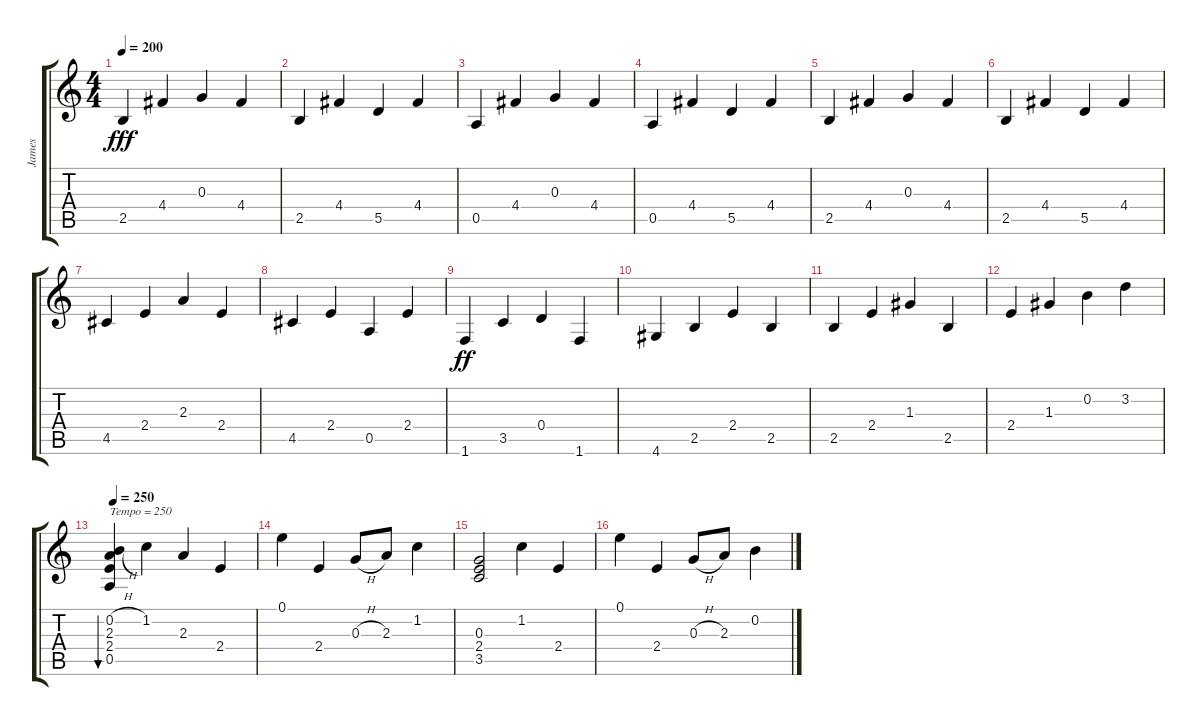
\track ("James" "James") {instrument acousticguitarnylon}
\staff {score tabs}
\tuning (E4 B3 G3 D3 A2 E2) {hide}
\ts (4 4)
\tempo 200
\clef g2
\ks c
2.5.4{dy fff} 4.4.4 0.3.4 4.4.4 |
2.5.4 4.4.4 5.5.4 4.4.4 |
0.5.4 4.4.4 0.3.4 4.4.4 |
0.5.4 4.4.4 5.5.4 4.4.4 |
2.5.4 4.4.4 0.3.4 4.4.4 |
2.5.4 4.4.4 5.5.4 4.4.4 |
4.5.4 2.4.4 2.3.4 2.4.4 |
4.5.4 2.4.4 0.5.4 2.4.4 |
1.6.4{dy ff} 3.5.4 0.4.4 1.6.4 |
4.6.4 2.5.4 2.4.4 2.5.4 |
2.5.4 2.4.4 1.3.4 2.5.4 |
2.4.4 1.3.4 0.2.4 3.2.4 |
\tempo 250
(0.2{h} 2.3 2.4 0.5).4{bu 240 txt "Tempo = 250" volume 14 instrument acousticguitarsteel} 1.2.4 2.3.4 2.4.4 |
0.1.4 2.4.4 0.3{h}.8 2.3.8 1.2.4 |
(0.3 2.4 3.5).2 1.2.4 2.4.4 |
0.1.4 2.4.4 0.3{h}.8 2.3.8 0.2.4
